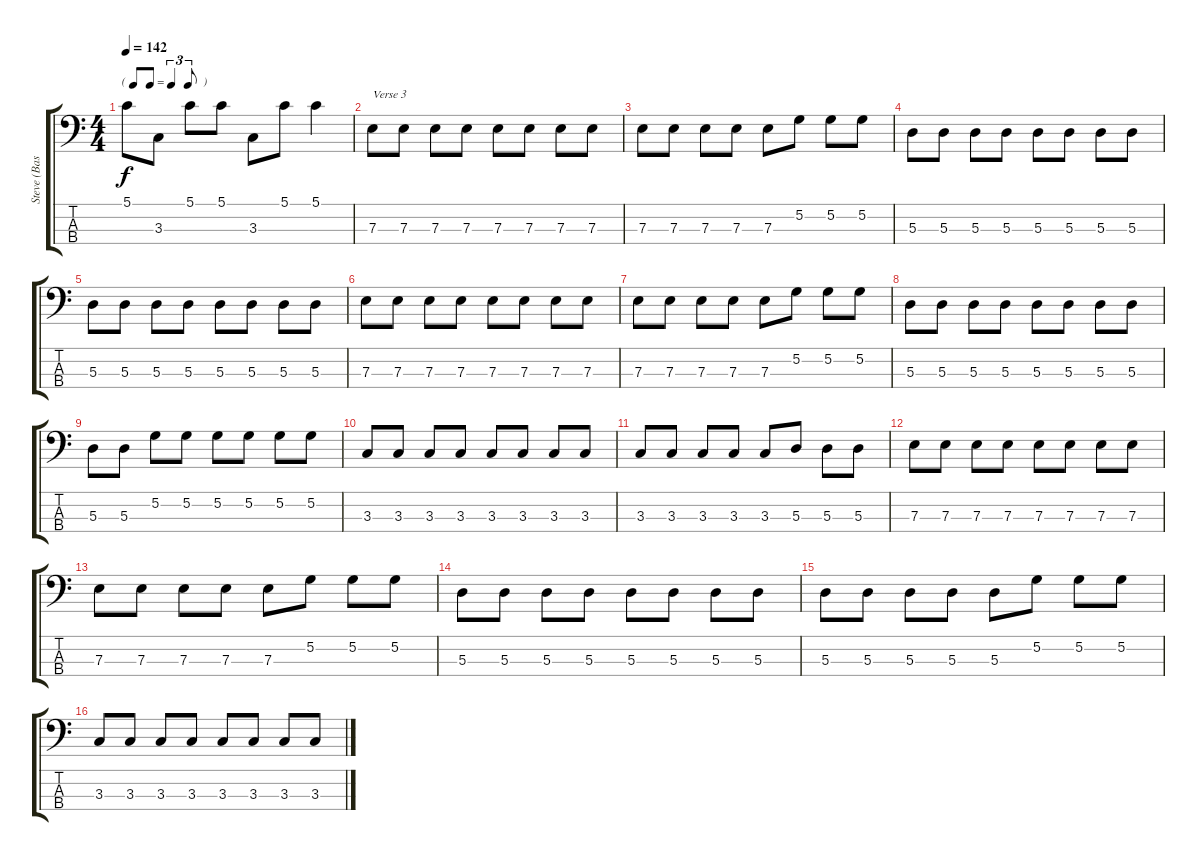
\track ("Steve (Bass)" "Steve (Bas") {instrument electricbassfinger}
\staff {score tabs}
\tuning (G2 D2 A1 E1) {hide}
\ts (4 4)
\tf triplet8th
\tempo 142
\clef f4
\ks c
5.1.8{dy f} 3.3.8 5.1.8 5.1.8 3.3.8 5.1.8 5.1.4 |
7.3.8{txt "Verse 3"} 7.3.8 7.3.8 7.3.8 7.3.8 7.3.8 7.3.8 7.3.8 |
7.3.8 7.3.8 7.3.8 7.3.8 7.3.8 5.2.8 5.2.8 5.2.8 |
5.3.8 5.3.8 5.3.8 5.3.8 5.3.8 5.3.8 5.3.8 5.3.8 |
5.3.8 5.3.8 5.3.8 5.3.8 5.3.8 5.3.8 5.3.8 5.3.8 |
7.3.8 7.3.8 7.3.8 7.3.8 7.3.8 7.3.8 7.3.8 7.3.8 |
7.3.8 7.3.8 7.3.8 7.3.8 7.3.8 5.2.8 5.2.8 5.2.8 |
5.3.8 5.3.8 5.3.8 5.3.8 5.3.8 5.3.8 5.3.8 5.3.8 |
5.3.8 5.3.8 5.2.8 5.2.8 5.2.8 5.2.8 5.2.8 5.2.8 |
3.3.8 3.3.8 3.3.8 3.3.8 3.3.8 3.3.8 3.3.8 3.3.8 |
3.3.8 3.3.8 3.3.8 3.3.8 3.3.8 5.3.8 5.3.8 5.3.8 |
7.3.8 7.3.8 7.3.8 7.3.8 7.3.8 7.3.8 7.3.8 7.3.8 |
7.3.8 7.3.8 7.3.8 7.3.8 7.3.8 5.2.8 5.2.8 5.2.8 |
5.3.8 5.3.8 5.3.8 5.3.8 5.3.8 5.3.8 5.3.8 5.3.8 |
5.3.8 5.3.8 5.3.8 5.3.8 5.3.8 5.2.8 5.2.8 5.2.8 |
3.3.8 3.3.8 3.3.8 3.3.8 3.3.8 3.3.8 3.3.8 3.3.8
